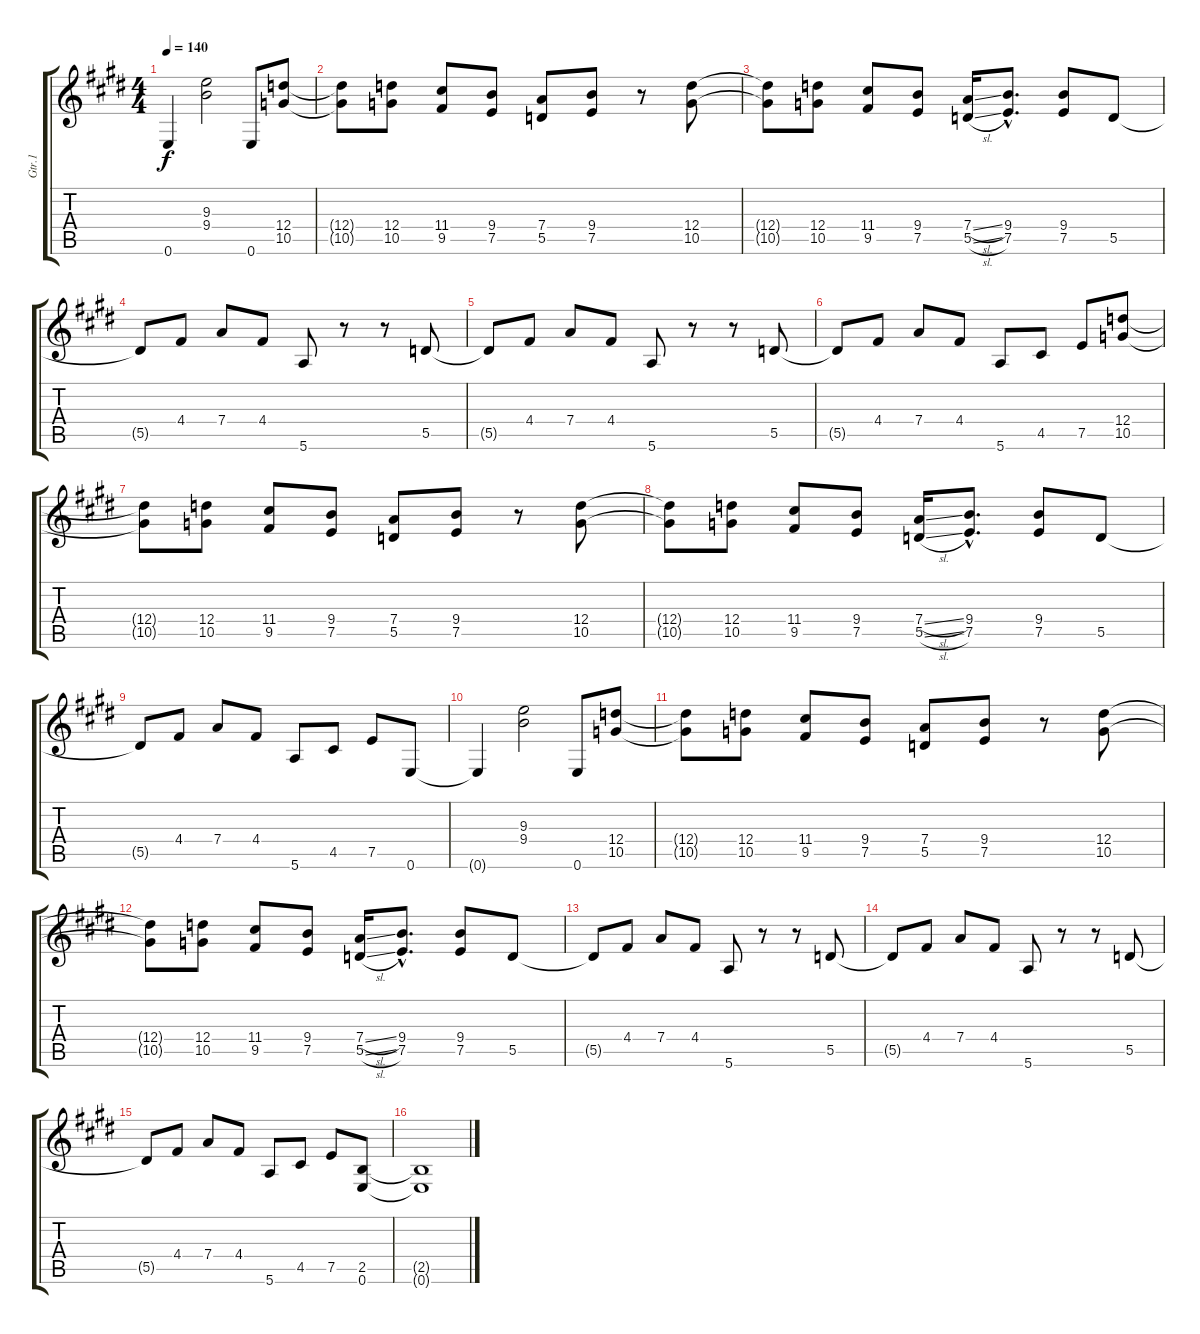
\track ("Gtr.1" "Gtr.1") {instrument distortionguitar}
\staff {score tabs}
\tuning (E4 B3 G3 D3 A2 E2) {hide}
\ts (4 4)
\tempo 140
\clef g2
\ks e
0.6{t}.4{dy f} (9.3 9.4).2 0.6.8 (12.4 10.5).8 |
(12.4{t} 10.5{t}).8 (12.4 10.5).8 (11.4 9.5).8 (9.4 7.5).8 (7.4 5.5).8 (9.4 7.5).8 r.8 (12.4 10.5).8 |
(12.4{t} 10.5{t}).8 (12.4 10.5).8 (11.4 9.5).8 (9.4 7.5).8 (7.4{sl} 5.5{sl}).16 (9.4{hac} 7.5{hac}).8{d} (9.4 7.5).8 5.5.8 |
5.5{t}.8 4.4.8 7.4.8 4.4.8 5.6.8 r.8 r.8 5.5.8 |
5.5{t}.8 4.4.8 7.4.8 4.4.8 5.6.8 r.8 r.8 5.5.8 |
5.5{t}.8 4.4.8 7.4.8 4.4.8 5.6.8 4.5.8 7.5.8 (12.4 10.5).8 |
(12.4{t} 10.5{t}).8 (12.4 10.5).8 (11.4 9.5).8 (9.4 7.5).8 (7.4 5.5).8 (9.4 7.5).8 r.8 (12.4 10.5).8 |
(12.4{t} 10.5{t}).8 (12.4 10.5).8 (11.4 9.5).8 (9.4 7.5).8 (7.4{sl} 5.5{sl}).16 (9.4{hac} 7.5{hac}).8{d} (9.4 7.5).8 5.5.8 |
5.5{t}.8 4.4.8 7.4.8 4.4.8 5.6.8 4.5.8 7.5.8 0.6.8 |
0.6{t}.4 (9.3 9.4).2 0.6.8 (12.4 10.5).8 |
(12.4{t} 10.5{t}).8 (12.4 10.5).8 (11.4 9.5).8 (9.4 7.5).8 (7.4 5.5).8 (9.4 7.5).8 r.8 (12.4 10.5).8 |
(12.4{t} 10.5{t}).8 (12.4 10.5).8 (11.4 9.5).8 (9.4 7.5).8 (7.4{sl} 5.5{sl}).16 (9.4{hac} 7.5{hac}).8{d} (9.4 7.5).8 5.5.8 |
5.5{t}.8 4.4.8 7.4.8 4.4.8 5.6.8 r.8 r.8 5.5.8 |
5.5{t}.8 4.4.8 7.4.8 4.4.8 5.6.8 r.8 r.8 5.5.8 |
5.5{t}.8 4.4.8 7.4.8 4.4.8 5.6.8 4.5.8 7.5.8 (2.5 0.6).8 |
(2.5{t} 0.6{t}).1
